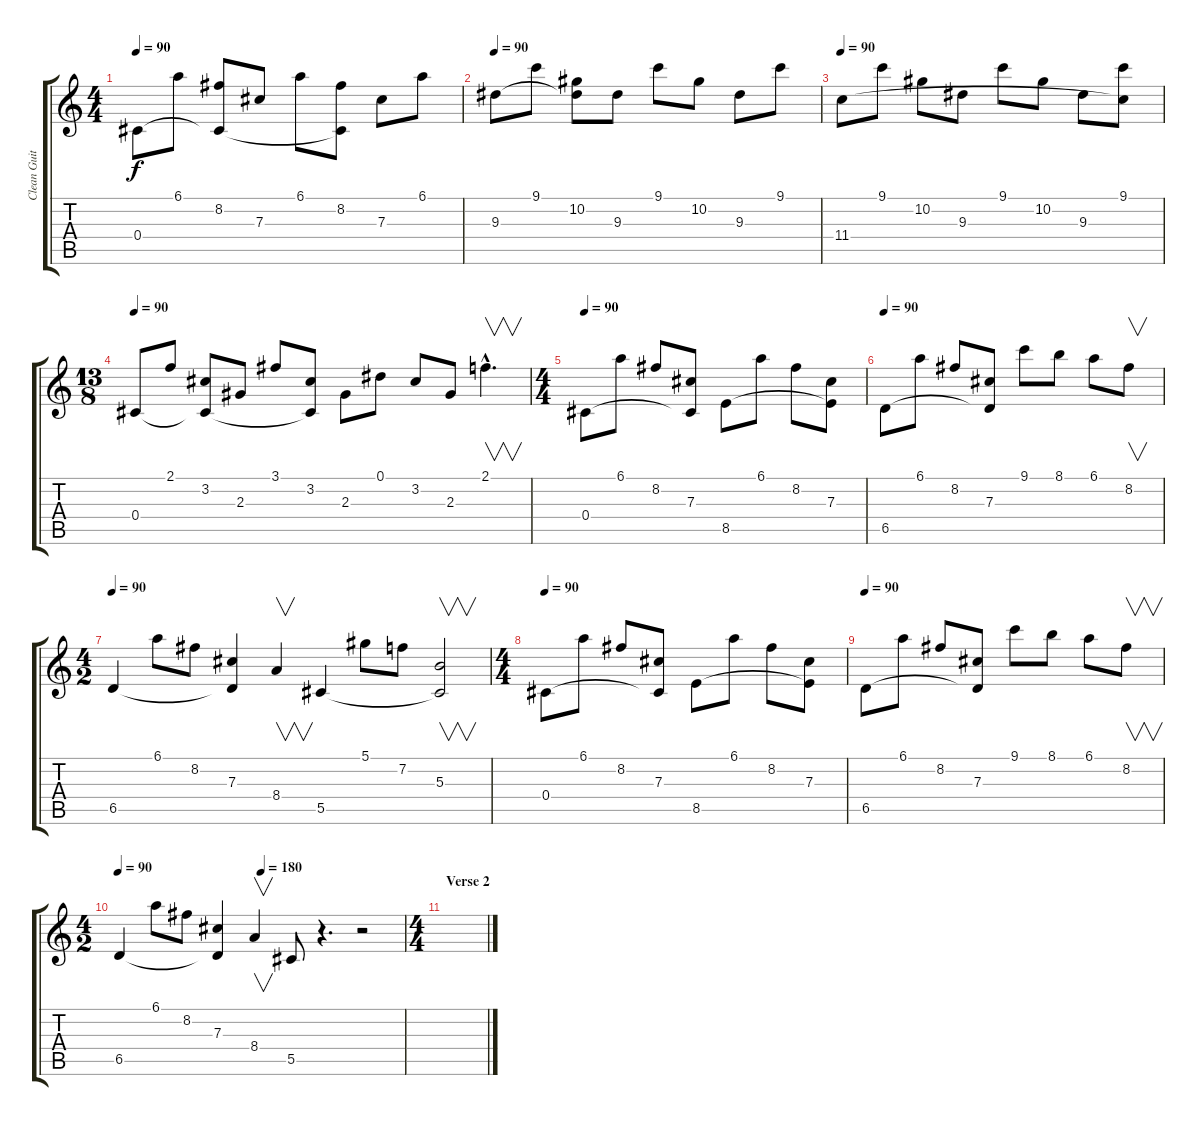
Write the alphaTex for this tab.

\track ("Clean Guitar" "Clean Guit") {instrument acousticguitarsteel}
\staff {score tabs}
\tuning (Eb4 Bb3 Gb3 Db3 Ab2 Eb2) {hide}
\ts (4 4)
\tempo 90
\clef g2
\ks c
0.4.8{dy f} 6.1.8 (8.2 0.4{t}).8 7.3.8 6.1.8 (8.2 0.4{t}).8 7.3.8 6.1.8 |
\tempo 90
9.3.8 9.1.8 (10.2 9.3{t}).8 9.3.8 9.1.8 10.2.8 9.3.8 9.1.8 |
\tempo 90
11.4.8 9.1.8 10.2.8 9.3.8 9.1.8 10.2.8 9.3.8 (9.1 11.4{t}).8 |
\ts (13 8)
\tempo 90
0.4.8 2.1.8 (3.2 0.4{t}).8 2.3.8 3.1.8 (3.2 0.4{t}).8 2.3.8 0.1.8 3.2.8 2.3.8 2.1{hac}.4{v d} |
\ts (4 4)
\tempo 90
0.4.8 6.1.8 8.2.8 (7.3 0.4{t}).8 8.5.8 6.1.8 8.2.8 (7.3 8.5{t}).8 |
\tempo 90
6.5.8 6.1.8 8.2.8 (7.3 6.5{t}).8 9.1.8 8.1.8 6.1.8 8.2.8{v} |
\ts (4 2)
\tempo 90
6.5.4 6.1.8 8.2.8 (7.3 6.5{t}).4 8.4.4{v} 5.5.4 5.1.8 7.2.8 (5.3 5.5{t}).2{v} |
\ts (4 4)
\tempo 90
0.4.8 6.1.8 8.2.8 (7.3 0.4{t}).8 8.5.8 6.1.8 8.2.8 (7.3 8.5{t}).8 |
\tempo 90
6.5.8 6.1.8 8.2.8 (7.3 6.5{t}).8 9.1.8 8.1.8 6.1.8 8.2.8{v} |
\ts (4 2)
\tempo 90
\tempo (180 0.5)
6.5.4 6.1.8 8.2.8 (7.3 6.5{t}).4 8.4.4{v} 5.5.8 r.4{d} r.2 |
\ts (4 4)
\section ("" "Verse 2")
